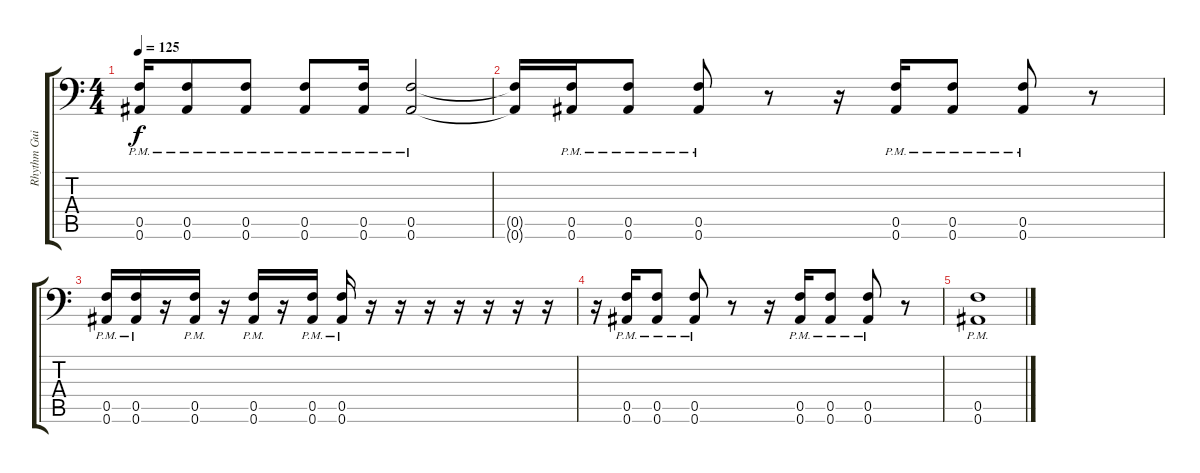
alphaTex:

\track ("Rhythm Guitar 1" "Rhythm Gui") {instrument distortionguitar}
\staff {score tabs}
\tuning (C4 G3 Eb3 Bb2 F2 Bb1) {hide}
\ts (4 4)
\tempo 125
\clef f4
\ks c
(0.5{pm} 0.6{pm}).16{dy f} (0.5{pm} 0.6{pm}).8 (0.5{pm} 0.6{pm}).8 (0.5{pm} 0.6{pm}).8 (0.5{pm} 0.6{pm}).16 (0.5{pm} 0.6{pm}).2 |
(0.5{t} 0.6{t}).16 (0.5{pm} 0.6{pm}).16 (0.5{pm} 0.6{pm}).8 (0.5{pm} 0.6{pm}).8 r.8 r.16 (0.5{pm} 0.6{pm}).16 (0.5{pm} 0.6{pm}).8 (0.5{pm} 0.6{pm}).8 r.8 |
(0.5{pm} 0.6{pm}).16 (0.5{pm} 0.6{pm}).16 r.16 (0.5{pm} 0.6{pm}).16 r.16 (0.5{pm} 0.6{pm}).16 r.16 (0.5{pm} 0.6{pm}).16 (0.5{pm} 0.6{pm}).16 r.16 r.16 r.16 r.16 r.16 r.16 r.16 |
r.16 (0.5{pm} 0.6{pm}).16 (0.5{pm} 0.6{pm}).8 (0.5{pm} 0.6{pm}).8 r.8 r.16 (0.5{pm} 0.6{pm}).16 (0.5{pm} 0.6{pm}).8 (0.5{pm} 0.6{pm}).8 r.8 |
(0.5{pm} 0.6{pm}).1
